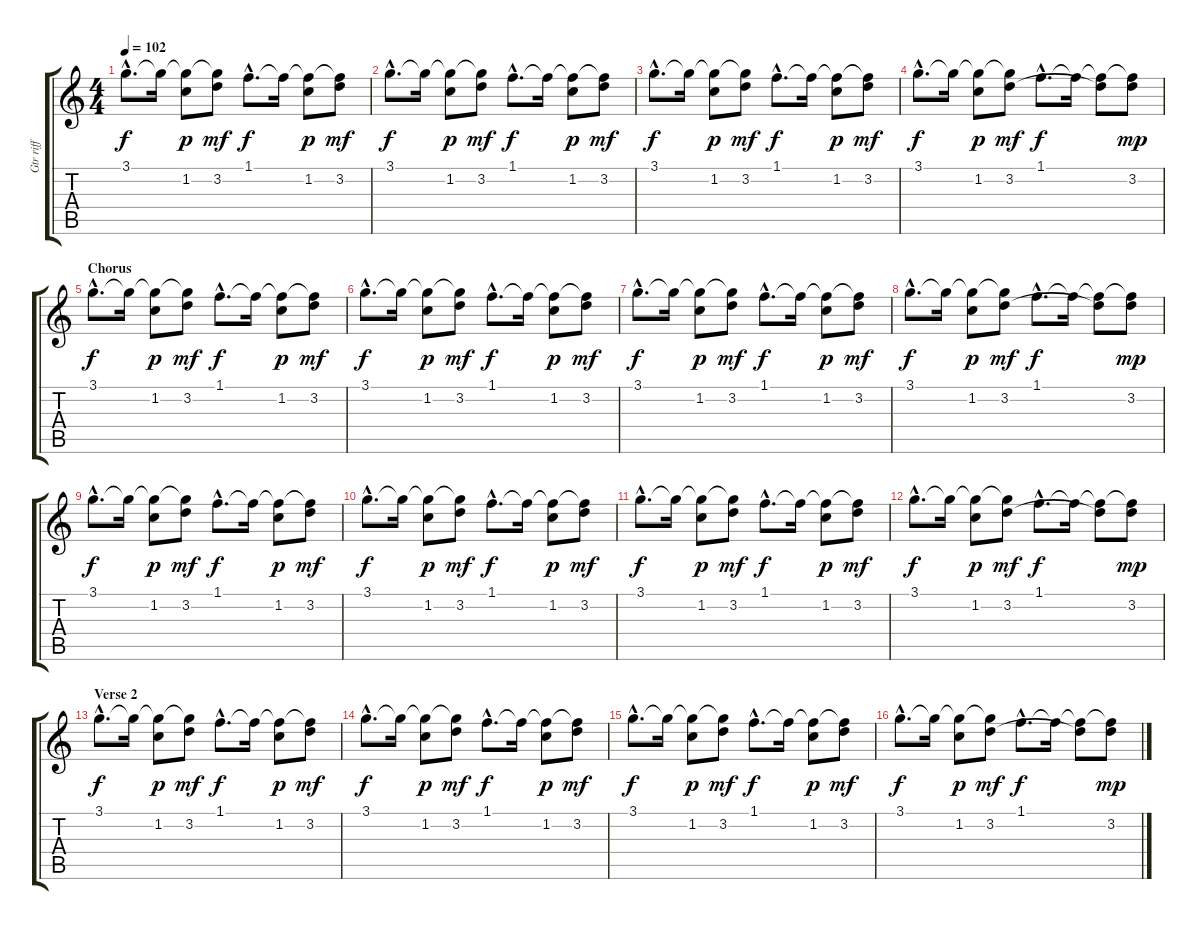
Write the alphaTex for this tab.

\track ("Gtr riff" "Gtr riff") {instrument electricguitarclean}
\staff {score tabs}
\tuning (E4 B3 G3 D3 A2 E2) {hide}
\ts (4 4)
\tempo 102
\clef g2
\ks c
3.1{hac}.8{d dy f} 3.1{t}.16 (3.1{t} 1.2).8{dy p} (3.1{t} 3.2).8{dy mf} 1.1{hac}.8{d dy f} 1.1{t}.16 (1.1{t} 1.2).8{dy p} (1.1{t} 3.2).8{dy mf} |
3.1{hac}.8{d dy f} 3.1{t}.16 (3.1{t} 1.2).8{dy p} (3.1{t} 3.2).8{dy mf} 1.1{hac}.8{d dy f} 1.1{t}.16 (1.1{t} 1.2).8{dy p} (1.1{t} 3.2).8{dy mf} |
3.1{hac}.8{d dy f} 3.1{t}.16 (3.1{t} 1.2).8{dy p} (3.1{t} 3.2).8{dy mf} 1.1{hac}.8{d dy f} 1.1{t}.16 (1.1{t} 1.2).8{dy p} (1.1{t} 3.2).8{dy mf} |
3.1{hac}.8{d dy f} 3.1{t}.16 (3.1{t} 1.2).8{dy p} (3.1{t} 3.2).8{dy mf} 1.1{hac}.8{d dy f} 1.1{t}.16 (1.1{t} 3.2{t}).8 (1.1{t} 3.2).8{dy mp} |
\section ("" "Chorus")
3.1{hac}.8{d dy f} 3.1{t}.16 (3.1{t} 1.2).8{dy p} (3.1{t} 3.2).8{dy mf} 1.1{hac}.8{d dy f} 1.1{t}.16 (1.1{t} 1.2).8{dy p} (1.1{t} 3.2).8{dy mf} |
3.1{hac}.8{d dy f} 3.1{t}.16 (3.1{t} 1.2).8{dy p} (3.1{t} 3.2).8{dy mf} 1.1{hac}.8{d dy f} 1.1{t}.16 (1.1{t} 1.2).8{dy p} (1.1{t} 3.2).8{dy mf} |
3.1{hac}.8{d dy f} 3.1{t}.16 (3.1{t} 1.2).8{dy p} (3.1{t} 3.2).8{dy mf} 1.1{hac}.8{d dy f} 1.1{t}.16 (1.1{t} 1.2).8{dy p} (1.1{t} 3.2).8{dy mf} |
3.1{hac}.8{d dy f} 3.1{t}.16 (3.1{t} 1.2).8{dy p} (3.1{t} 3.2).8{dy mf} 1.1{hac}.8{d dy f} 1.1{t}.16 (1.1{t} 3.2{t}).8 (1.1{t} 3.2).8{dy mp} |
3.1{hac}.8{d dy f} 3.1{t}.16 (3.1{t} 1.2).8{dy p} (3.1{t} 3.2).8{dy mf} 1.1{hac}.8{d dy f} 1.1{t}.16 (1.1{t} 1.2).8{dy p} (1.1{t} 3.2).8{dy mf} |
3.1{hac}.8{d dy f} 3.1{t}.16 (3.1{t} 1.2).8{dy p} (3.1{t} 3.2).8{dy mf} 1.1{hac}.8{d dy f} 1.1{t}.16 (1.1{t} 1.2).8{dy p} (1.1{t} 3.2).8{dy mf} |
3.1{hac}.8{d dy f} 3.1{t}.16 (3.1{t} 1.2).8{dy p} (3.1{t} 3.2).8{dy mf} 1.1{hac}.8{d dy f} 1.1{t}.16 (1.1{t} 1.2).8{dy p} (1.1{t} 3.2).8{dy mf} |
3.1{hac}.8{d dy f} 3.1{t}.16 (3.1{t} 1.2).8{dy p} (3.1{t} 3.2).8{dy mf} 1.1{hac}.8{d dy f} 1.1{t}.16 (1.1{t} 3.2{t}).8 (1.1{t} 3.2).8{dy mp} |
\section ("" "Verse 2")
3.1{hac}.8{d dy f} 3.1{t}.16 (3.1{t} 1.2).8{dy p} (3.1{t} 3.2).8{dy mf} 1.1{hac}.8{d dy f} 1.1{t}.16 (1.1{t} 1.2).8{dy p} (1.1{t} 3.2).8{dy mf} |
3.1{hac}.8{d dy f} 3.1{t}.16 (3.1{t} 1.2).8{dy p} (3.1{t} 3.2).8{dy mf} 1.1{hac}.8{d dy f} 1.1{t}.16 (1.1{t} 1.2).8{dy p} (1.1{t} 3.2).8{dy mf} |
3.1{hac}.8{d dy f} 3.1{t}.16 (3.1{t} 1.2).8{dy p} (3.1{t} 3.2).8{dy mf} 1.1{hac}.8{d dy f} 1.1{t}.16 (1.1{t} 1.2).8{dy p} (1.1{t} 3.2).8{dy mf} |
3.1{hac}.8{d dy f} 3.1{t}.16 (3.1{t} 1.2).8{dy p} (3.1{t} 3.2).8{dy mf} 1.1{hac}.8{d dy f} 1.1{t}.16 (1.1{t} 3.2{t}).8 (1.1{t} 3.2).8{dy mp}
